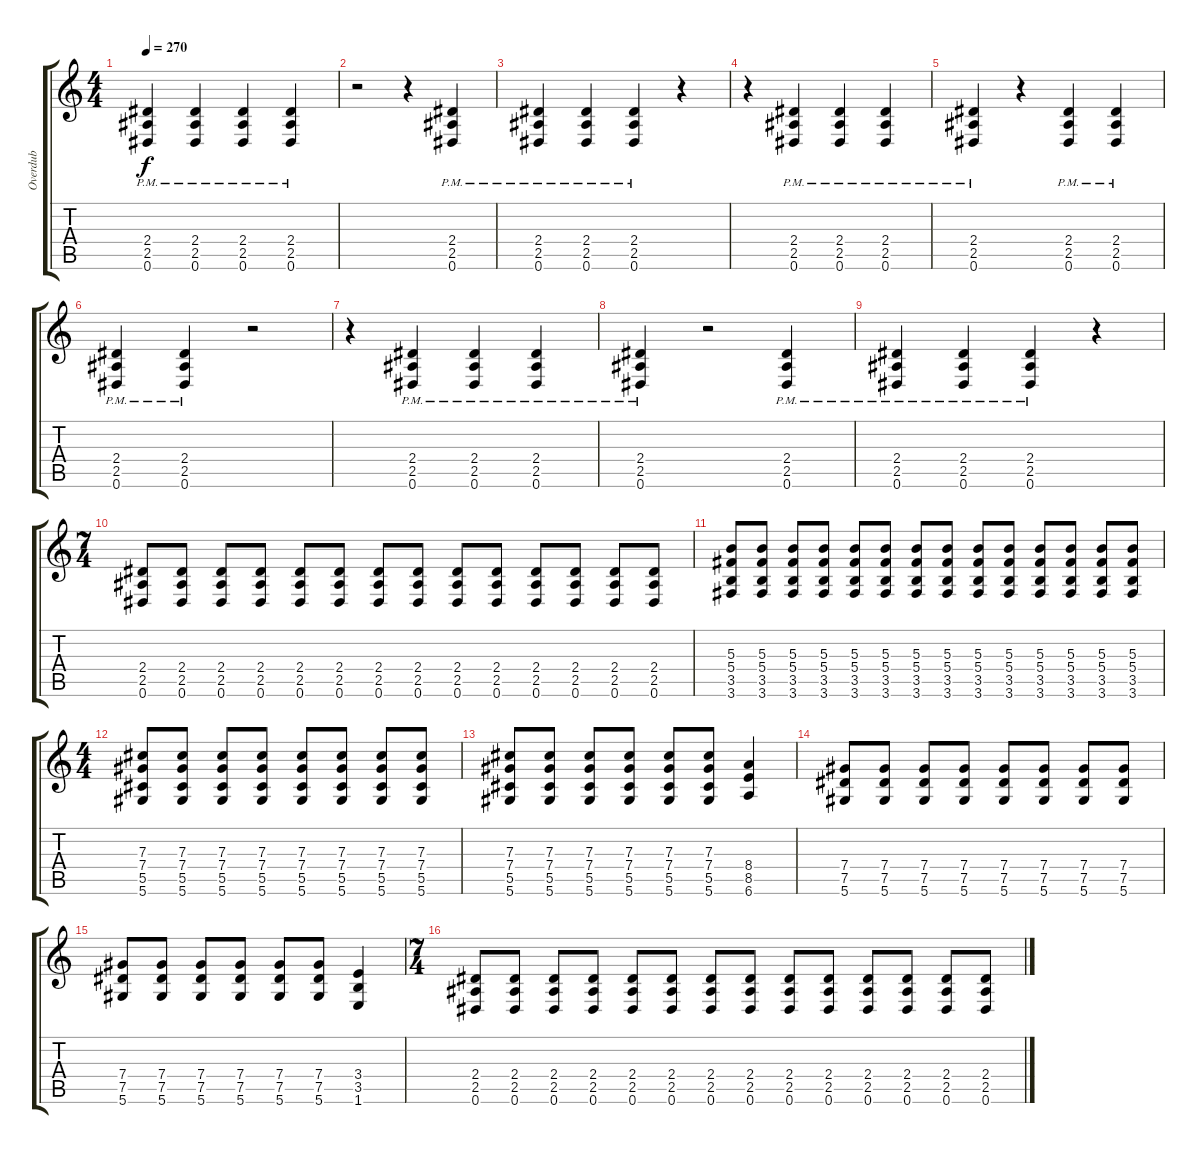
\track ("Overdub" "Overdub") {instrument overdrivenguitar}
\staff {score tabs}
\tuning (Eb4 Bb3 Gb3 Db3 Ab2 Eb2) {hide}
\ts (4 4)
\tempo 270
\clef g2
\ks c
(2.4{pm} 2.5{pm} 0.6{pm}).4{dy f} (2.4{pm} 2.5{pm} 0.6{pm}).4 (2.4{pm} 2.5{pm} 0.6{pm}).4 (2.4{pm} 2.5{pm} 0.6{pm}).4 |
r.2 r.4 (2.4{pm} 2.5{pm} 0.6{pm}).4 |
(2.4{pm} 2.5{pm} 0.6{pm}).4 (2.4{pm} 2.5{pm} 0.6{pm}).4 (2.4{pm} 2.5{pm} 0.6{pm}).4 r.4 |
r.4 (2.4{pm} 2.5{pm} 0.6{pm}).4 (2.4{pm} 2.5{pm} 0.6{pm}).4 (2.4{pm} 2.5{pm} 0.6{pm}).4 |
(2.4{pm} 2.5{pm} 0.6{pm}).4 r.4 (2.4{pm} 2.5{pm} 0.6{pm}).4 (2.4{pm} 2.5{pm} 0.6{pm}).4 |
(2.4{pm} 2.5{pm} 0.6{pm}).4 (2.4{pm} 2.5{pm} 0.6{pm}).4 r.2 |
r.4 (2.4{pm} 2.5{pm} 0.6{pm}).4 (2.4{pm} 2.5{pm} 0.6{pm}).4 (2.4{pm} 2.5{pm} 0.6{pm}).4 |
(2.4{pm} 2.5{pm} 0.6{pm}).4 r.2 (2.4{pm} 2.5{pm} 0.6{pm}).4 |
(2.4{pm} 2.5{pm} 0.6{pm}).4 (2.4{pm} 2.5{pm} 0.6{pm}).4 (2.4{pm} 2.5{pm} 0.6{pm}).4 r.4 |
\ts (7 4)
(2.4 2.5 0.6).8 (2.4 2.5 0.6).8 (2.4 2.5 0.6).8 (2.4 2.5 0.6).8 (2.4 2.5 0.6).8 (2.4 2.5 0.6).8 (2.4 2.5 0.6).8 (2.4 2.5 0.6).8 (2.4 2.5 0.6).8 (2.4 2.5 0.6).8 (2.4 2.5 0.6).8 (2.4 2.5 0.6).8 (2.4 2.5 0.6).8 (2.4 2.5 0.6).8 |
(5.3 5.4 3.5 3.6).8 (5.3 5.4 3.5 3.6).8 (5.3 5.4 3.5 3.6).8 (5.3 5.4 3.5 3.6).8 (5.3 5.4 3.5 3.6).8 (5.3 5.4 3.5 3.6).8 (5.3 5.4 3.5 3.6).8 (5.3 5.4 3.5 3.6).8 (5.3 5.4 3.5 3.6).8 (5.3 5.4 3.5 3.6).8 (5.3 5.4 3.5 3.6).8 (5.3 5.4 3.5 3.6).8 (5.3 5.4 3.5 3.6).8 (5.3 5.4 3.5 3.6).8 |
\ts (4 4)
(7.3 7.4 5.5 5.6).8 (7.3 7.4 5.5 5.6).8 (7.3 7.4 5.5 5.6).8 (7.3 7.4 5.5 5.6).8 (7.3 7.4 5.5 5.6).8 (7.3 7.4 5.5 5.6).8 (7.3 7.4 5.5 5.6).8 (7.3 7.4 5.5 5.6).8 |
(7.3 7.4 5.5 5.6).8 (7.3 7.4 5.5 5.6).8 (7.3 7.4 5.5 5.6).8 (7.3 7.4 5.5 5.6).8 (7.3 7.4 5.5 5.6).8 (7.3 7.4 5.5 5.6).8 (8.4 8.5 6.6).4 |
(7.4 7.5 5.6).8 (7.4 7.5 5.6).8 (7.4 7.5 5.6).8 (7.4 7.5 5.6).8 (7.4 7.5 5.6).8 (7.4 7.5 5.6).8 (7.4 7.5 5.6).8 (7.4 7.5 5.6).8 |
(7.4 7.5 5.6).8 (7.4 7.5 5.6).8 (7.4 7.5 5.6).8 (7.4 7.5 5.6).8 (7.4 7.5 5.6).8 (7.4 7.5 5.6).8 (3.4 3.5 1.6).4 |
\ts (7 4)
(2.4 2.5 0.6).8 (2.4 2.5 0.6).8 (2.4 2.5 0.6).8 (2.4 2.5 0.6).8 (2.4 2.5 0.6).8 (2.4 2.5 0.6).8 (2.4 2.5 0.6).8 (2.4 2.5 0.6).8 (2.4 2.5 0.6).8 (2.4 2.5 0.6).8 (2.4 2.5 0.6).8 (2.4 2.5 0.6).8 (2.4 2.5 0.6).8 (2.4 2.5 0.6).8
